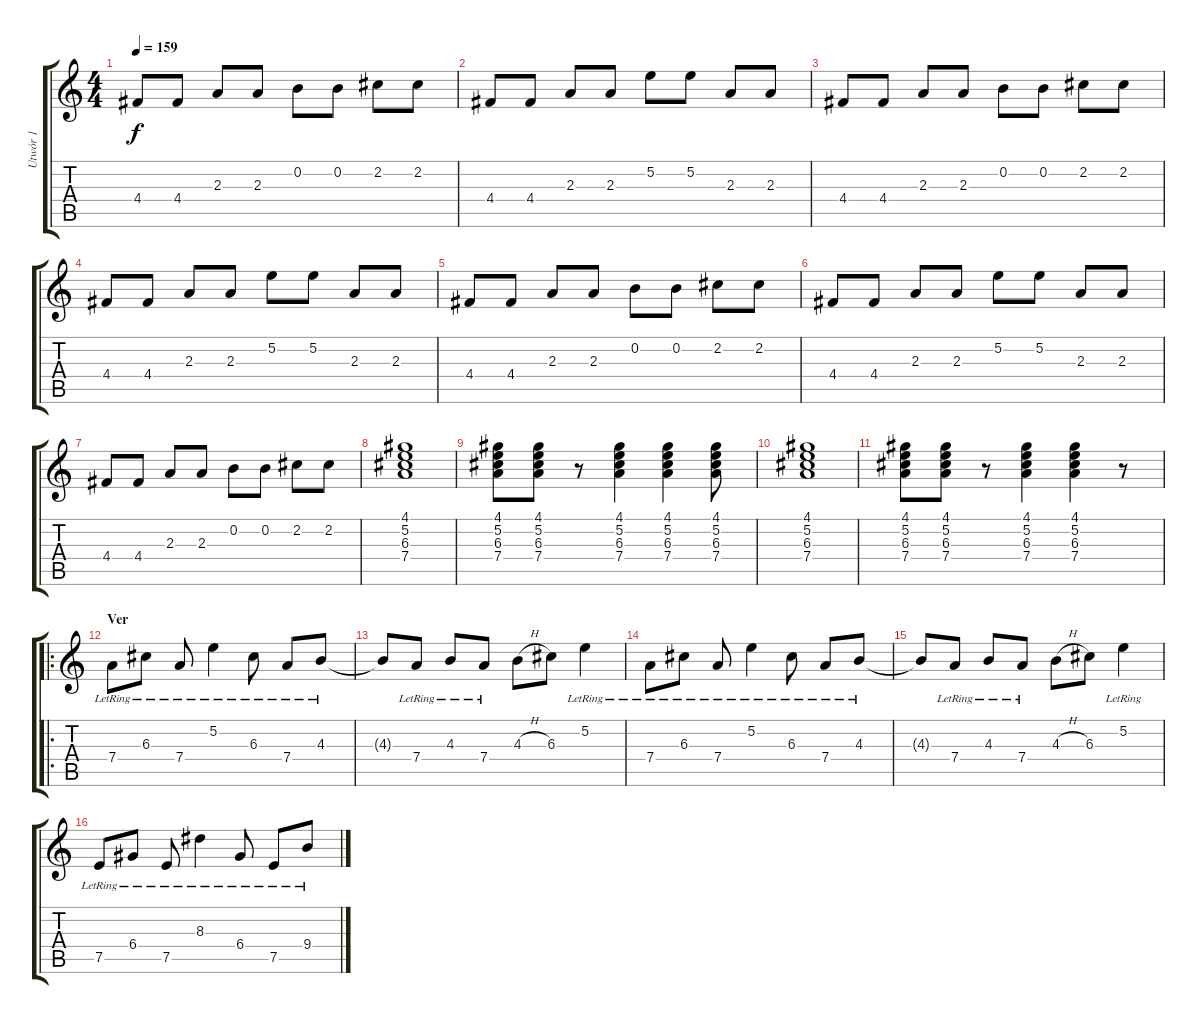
\track ("Utwór 1" "Utwór 1") {instrument electricguitarjazz}
\staff {score tabs}
\tuning (E4 B3 G3 D3 A2 E2) {hide}
\ts (4 4)
\tempo 159
\clef g2
\ks c
4.4.8{dy f} 4.4.8 2.3.8 2.3.8 0.2.8 0.2.8 2.2.8 2.2.8 |
4.4.8 4.4.8 2.3.8 2.3.8 5.2.8 5.2.8 2.3.8 2.3.8 |
4.4.8 4.4.8 2.3.8 2.3.8 0.2.8 0.2.8 2.2.8 2.2.8 |
4.4.8 4.4.8 2.3.8 2.3.8 5.2.8 5.2.8 2.3.8 2.3.8 |
4.4.8 4.4.8 2.3.8 2.3.8 0.2.8 0.2.8 2.2.8 2.2.8 |
4.4.8 4.4.8 2.3.8 2.3.8 5.2.8 5.2.8 2.3.8 2.3.8 |
4.4.8 4.4.8 2.3.8 2.3.8 0.2.8 0.2.8 2.2.8 2.2.8 |
(4.1 5.2 6.3 7.4).1 |
(4.1 5.2 6.3 7.4).8 (4.1 5.2 6.3 7.4).8 r.8 (4.1 5.2 6.3 7.4).4 (4.1 5.2 6.3 7.4).4 (4.1 5.2 6.3 7.4).8 |
(4.1 5.2 6.3 7.4).1 |
(4.1 5.2 6.3 7.4).8 (4.1 5.2 6.3 7.4).8 r.8 (4.1 5.2 6.3 7.4).4 (4.1 5.2 6.3 7.4).4 r.8 |
\ro
\section ("" "Ver")
7.4{lr}.8 6.3{lr}.8 7.4{lr}.8 5.2{lr}.4 6.3{lr}.8 7.4{lr}.8 4.3{lr}.8 |
4.3{t}.8 7.4{lr}.8 4.3{lr}.8 7.4{lr}.8 4.3{h}.8 6.3.8 5.2{lr}.4 |
7.4{lr}.8 6.3{lr}.8 7.4{lr}.8 5.2{lr}.4 6.3{lr}.8 7.4{lr}.8 4.3{lr}.8 |
4.3{t}.8 7.4{lr}.8 4.3{lr}.8 7.4{lr}.8 4.3{h}.8 6.3.8 5.2{lr}.4 |
7.5{lr}.8 6.4{lr}.8 7.5{lr}.8 8.3{lr}.4 6.4{lr}.8 7.5{lr}.8 9.4{lr}.8
